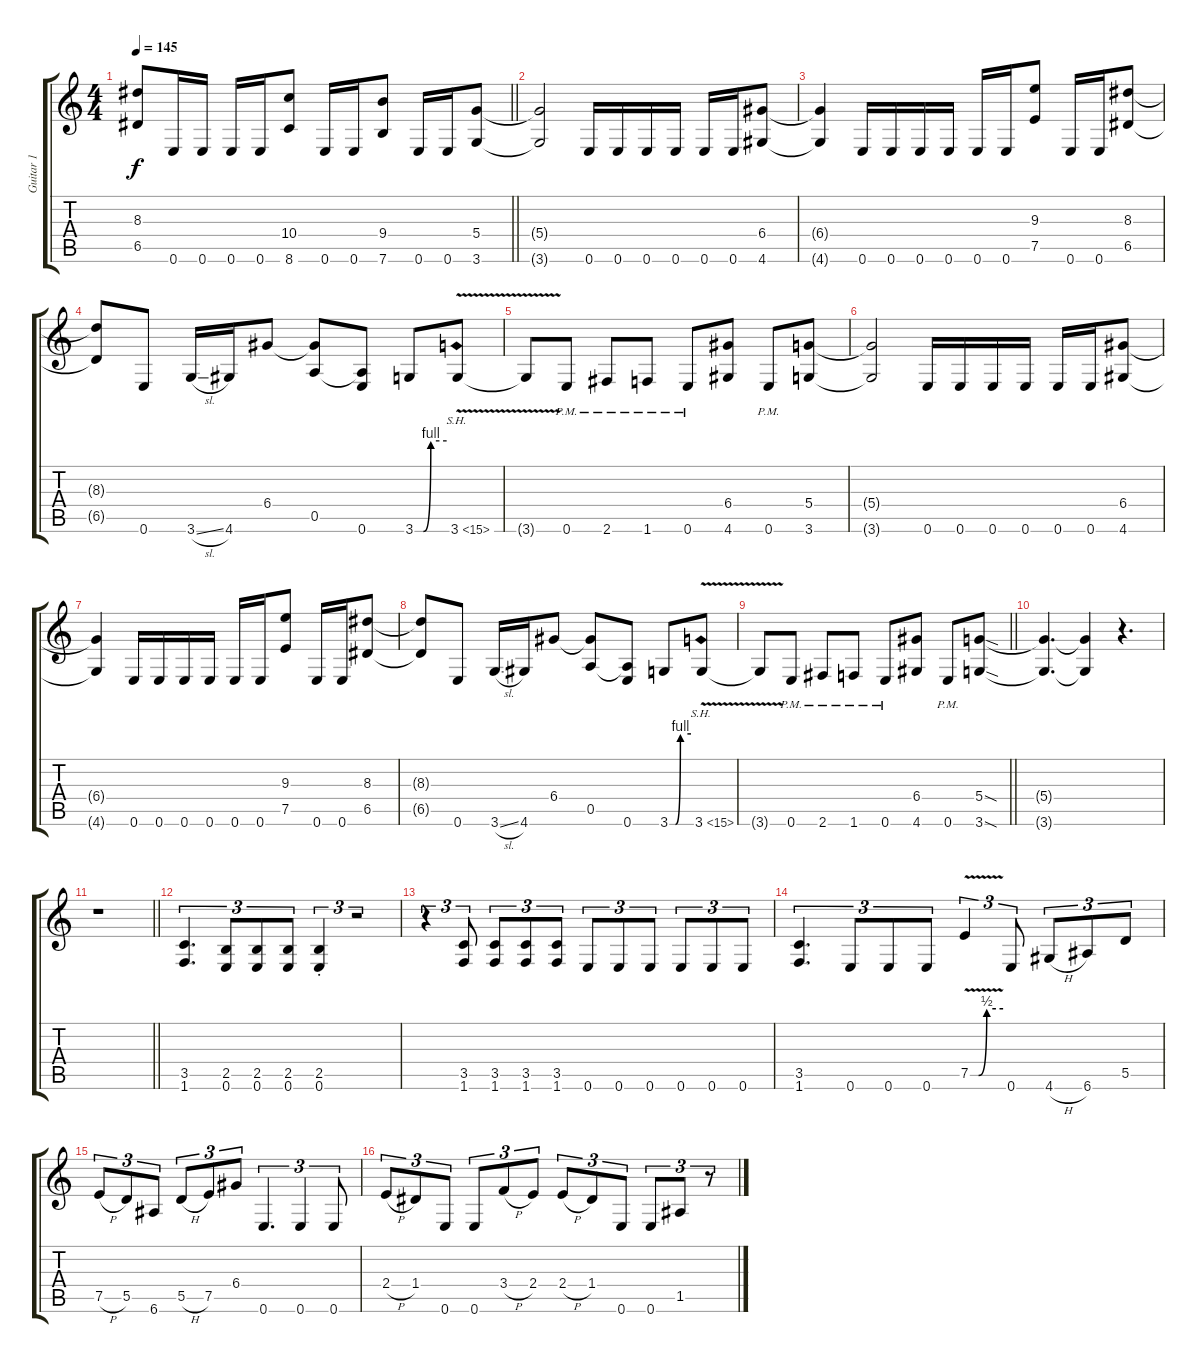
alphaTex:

\track ("Guitar 1" "Guitar 1") {instrument overdrivenguitar}
\staff {score tabs}
\tuning (E4 B3 G3 D3 A2 E2) {hide}
\ts (4 4)
\tempo 145
\clef g2
\barLineRight lightlight
\ks c
(8.3{t} 6.5{t}).8{dy f} 0.6.16 0.6.16 0.6.16 0.6.16 (10.4 8.6).8 0.6.16 0.6.16 (9.4 7.6).8 0.6.16 0.6.16 (5.4 3.6).8 |
\section ("" "")
(5.4{t} 3.6{t}).2 0.6.16 0.6.16 0.6.16 0.6.16 0.6.16 0.6.16 (6.4 4.6).8 |
(6.4{t} 4.6{t}).4 0.6.16 0.6.16 0.6.16 0.6.16 0.6.16 0.6.16 (9.3 7.5).8 0.6.16 0.6.16 (8.3 6.5).8 |
(8.3{t} 6.5{t}).8 0.6.8 3.6{sl}.16 4.6.16 6.4.8 (6.4{t} 0.5).8 (0.5{t} 0.6).8 3.6{be (custom 0 0 16 0 30 4 60 4)}.8 3.6{sh 12 v}.8 |
3.6{t}.8 0.6{pm}.8 2.6{pm}.8 1.6{pm}.8 0.6{pm}.8 (6.4 4.6).8 0.6{pm}.8 (5.4 3.6).8 |
(5.4{t} 3.6{t}).2 0.6.16 0.6.16 0.6.16 0.6.16 0.6.16 0.6.16 (6.4 4.6).8 |
(6.4{t} 4.6{t}).4 0.6.16 0.6.16 0.6.16 0.6.16 0.6.16 0.6.16 (9.3 7.5).8 0.6.16 0.6.16 (8.3 6.5).8 |
(8.3{t} 6.5{t}).8 0.6.8 3.6{sl}.16 4.6.16 6.4.8 (6.4{t} 0.5).8 (0.5{t} 0.6).8 3.6{be (custom 0 0 16 0 30 4 60 4)}.8 3.6{sh 12 v}.8 |
\barLineRight lightlight
3.6{t}.8 0.6{pm}.8 2.6{pm}.8 1.6{pm}.8 0.6{pm}.8 (6.4 4.6).8 0.6{pm}.8 (5.4{sod} 3.6{sod}).8 |
\section ("" "")
(5.4{t} 3.6{t}).4{d} (5.4{t} 3.6{t}).4 r.4{d} |
\barLineRight lightlight
r.1 |
\section ("" "")
(3.5 1.6).4{d tu (3 2)} (2.5 0.6).8{tu (3 2)} (2.5 0.6).8{tu (3 2)} (2.5 0.6).8{tu (3 2)} (2.5{st} 0.6{st}).4{tu (3 2)} r.2{tu (3 2)} |
r.4{tu (3 2)} (3.5 1.6).8{tu (3 2)} (3.5 1.6).8{tu (3 2)} (3.5 1.6).8{tu (3 2)} (3.5 1.6).8{tu (3 2)} 0.6.8{tu (3 2)} 0.6.8{tu (3 2)} 0.6.8{tu (3 2)} 0.6.8{tu (3 2)} 0.6.8{tu (3 2)} 0.6.8{tu (3 2)} |
(3.5 1.6).4{d tu (3 2)} 0.6.8{tu (3 2)} 0.6.8{tu (3 2)} 0.6.8{tu (3 2)} 7.5{be (custom 0 0 15 0 30 2 60 2) v}.4{tu (3 2)} 0.6.8{tu (3 2)} 4.6{h}.8{tu (3 2)} 6.6.8{tu (3 2)} 5.5.8{tu (3 2)} |
7.5{h}.8{tu (3 2)} 5.5.8{tu (3 2)} 6.6.8{tu (3 2)} 5.5{h}.8{tu (3 2)} 7.5.8{tu (3 2)} 6.4.8{tu (3 2)} 0.6.4{d tu (3 2)} 0.6.4{tu (3 2)} 0.6.8{tu (3 2)} |
2.4{h}.8{tu (3 2)} 1.4.8{tu (3 2)} 0.6.8{tu (3 2)} 0.6.8{tu (3 2)} 3.4{h}.8{tu (3 2)} 2.4.8{tu (3 2)} 2.4{h}.8{tu (3 2)} 1.4.8{tu (3 2)} 0.6.8{tu (3 2)} 0.6.8{tu (3 2)} 1.5.8{tu (3 2)} r.8{tu (3 2)}
